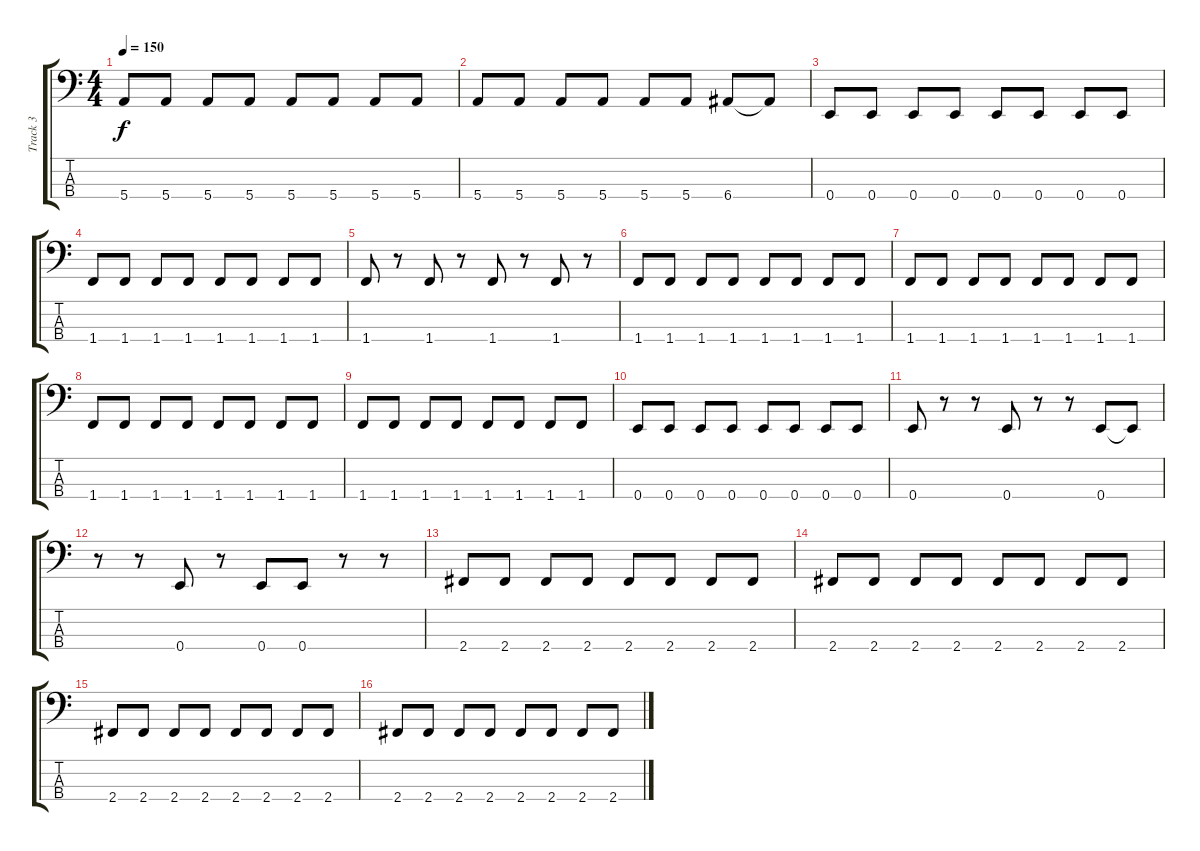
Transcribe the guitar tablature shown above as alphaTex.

\track ("Track 3" "Track 3") {instrument electricbassfinger}
\staff {score tabs}
\tuning (G2 D2 A1 E1) {hide}
\ts (4 4)
\tempo 150
\clef f4
\ks c
5.4.8{dy f} 5.4.8 5.4.8 5.4.8 5.4.8 5.4.8 5.4.8 5.4.8 |
5.4.8 5.4.8 5.4.8 5.4.8 5.4.8 5.4.8 6.4.8 6.4{t}.8 |
0.4.8 0.4.8 0.4.8 0.4.8 0.4.8 0.4.8 0.4.8 0.4.8 |
1.4.8 1.4.8 1.4.8 1.4.8 1.4.8 1.4.8 1.4.8 1.4.8 |
1.4.8 r.8 1.4.8 r.8 1.4.8 r.8 1.4.8 r.8 |
1.4.8 1.4.8 1.4.8 1.4.8 1.4.8 1.4.8 1.4.8 1.4.8 |
1.4.8 1.4.8 1.4.8 1.4.8 1.4.8 1.4.8 1.4.8 1.4.8 |
1.4.8 1.4.8 1.4.8 1.4.8 1.4.8 1.4.8 1.4.8 1.4.8 |
1.4.8 1.4.8 1.4.8 1.4.8 1.4.8 1.4.8 1.4.8 1.4.8 |
0.4.8 0.4.8 0.4.8 0.4.8 0.4.8 0.4.8 0.4.8 0.4.8 |
0.4.8 r.8 r.8 0.4.8 r.8 r.8 0.4.8 0.4{t}.8 |
r.8 r.8 0.4.8 r.8 0.4.8 0.4.8 r.8 r.8 |
2.4.8 2.4.8 2.4.8 2.4.8 2.4.8 2.4.8 2.4.8 2.4.8 |
2.4.8 2.4.8 2.4.8 2.4.8 2.4.8 2.4.8 2.4.8 2.4.8 |
2.4.8 2.4.8 2.4.8 2.4.8 2.4.8 2.4.8 2.4.8 2.4.8 |
2.4.8 2.4.8 2.4.8 2.4.8 2.4.8 2.4.8 2.4.8 2.4.8
